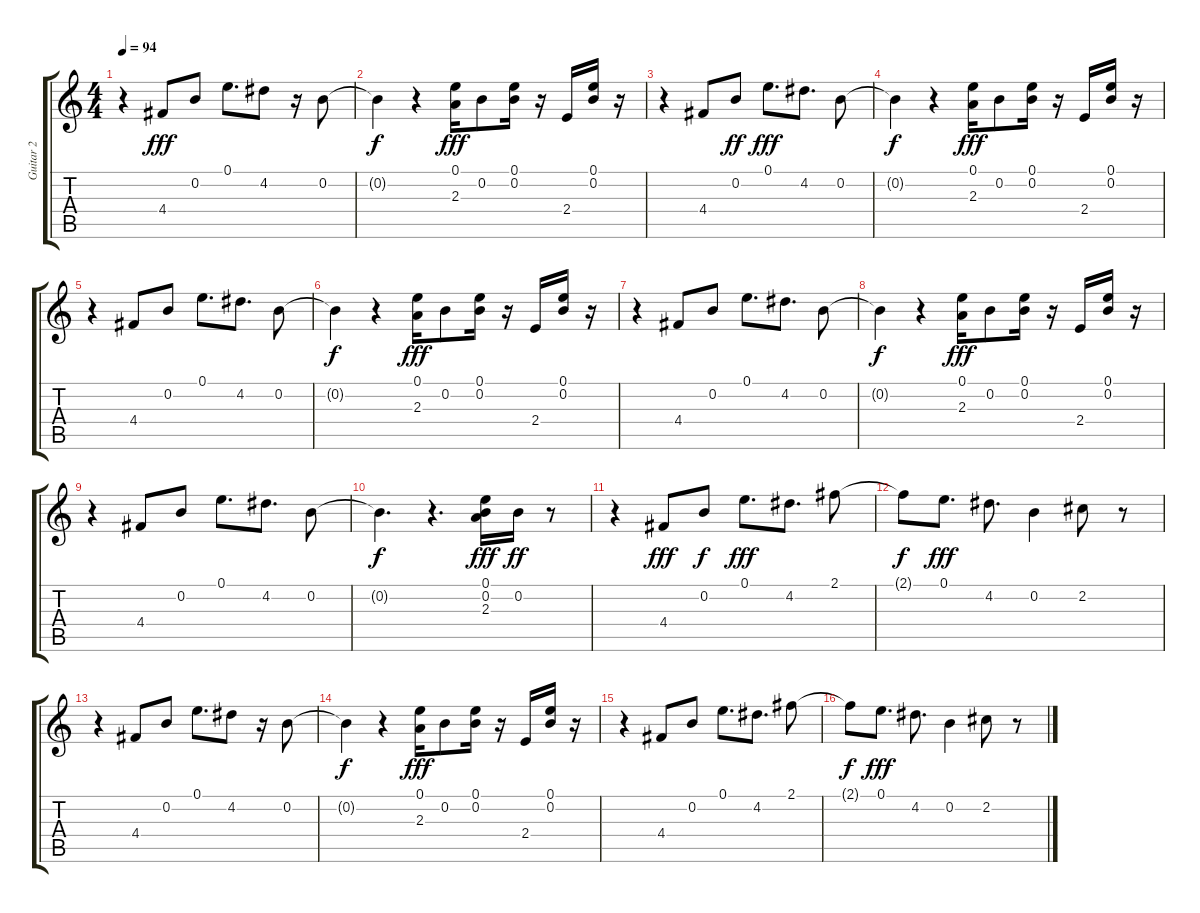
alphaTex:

\track ("Guitar 2" "Guitar 2") {instrument electricguitarjazz}
\staff {score tabs}
\tuning (E4 B3 G3 D3 A2 E2) {hide}
\ts (4 4)
\tempo 94
\clef g2
\ks c
r.4{dy fff} 4.4.8 0.2.8 0.1.8{d} 4.2.8 r.16 0.2.8 |
0.2{t}.4{dy f} r.4 (0.1 2.3).16{dy fff} 0.2.8 (0.1 0.2).16 r.16 2.4.16 (0.1 0.2).16 r.16 |
r.4 4.4.8 0.2.8{dy ff} 0.1.8{d dy fff} 4.2.8{d} 0.2.8 |
0.2{t}.4{dy f} r.4 (0.1 2.3).16{dy fff} 0.2.8 (0.1 0.2).16 r.16 2.4.16 (0.1 0.2).16 r.16 |
r.4 4.4.8 0.2.8 0.1.8{d} 4.2.8{d} 0.2.8 |
0.2{t}.4{dy f} r.4 (0.1 2.3).16{dy fff} 0.2.8 (0.1 0.2).16 r.16 2.4.16 (0.1 0.2).16 r.16 |
r.4 4.4.8 0.2.8 0.1.8{d} 4.2.8{d} 0.2.8 |
0.2{t}.4{dy f} r.4 (0.1 2.3).16{dy fff} 0.2.8 (0.1 0.2).16 r.16 2.4.16 (0.1 0.2).16 r.16 |
r.4 4.4.8 0.2.8 0.1.8{d} 4.2.8{d} 0.2.8 |
0.2{t}.4{d dy f} r.4{d} (0.1 0.2 2.3).16{dy fff} 0.2.16{dy ff} r.8 |
r.4 4.4.8{dy fff} 0.2.8{dy f} 0.1.8{d dy fff} 4.2.8{d} 2.1.8 |
2.1{t}.8{dy f} 0.1.8{d dy fff} 4.2.8{d} 0.2.4 2.2.8 r.8 |
r.4 4.4.8 0.2.8 0.1.8{d} 4.2.8 r.16 0.2.8 |
0.2{t}.4{dy f} r.4 (0.1 2.3).16{dy fff} 0.2.8 (0.1 0.2).16 r.16 2.4.16 (0.1 0.2).16 r.16 |
r.4 4.4.8 0.2.8 0.1.8{d} 4.2.8{d} 2.1.8 |
2.1{t}.8{dy f} 0.1.8{d dy fff} 4.2.8{d} 0.2.4 2.2.8 r.8
